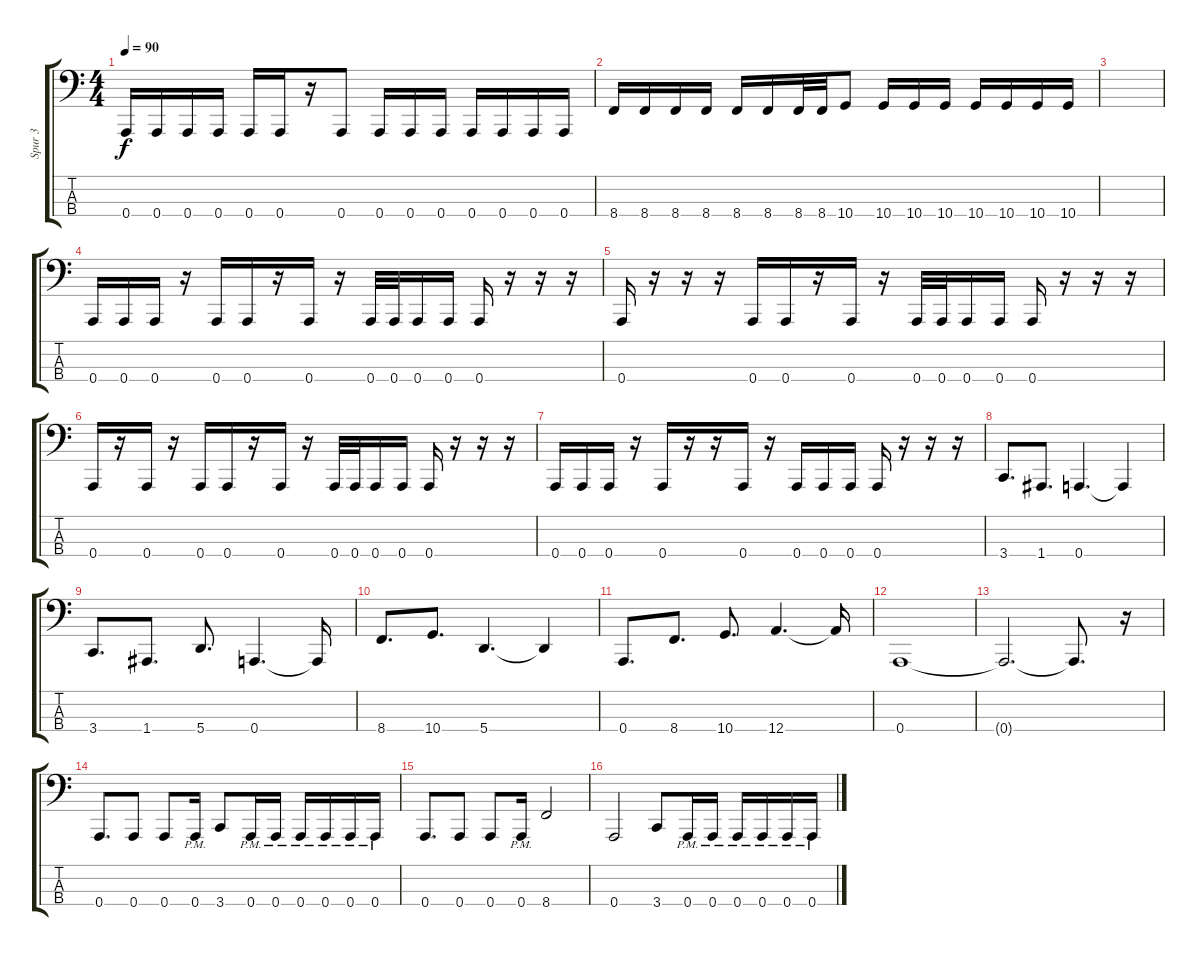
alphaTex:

\track ("Spur 3" "Spur 3") {instrument electricbassfinger}
\staff {score tabs}
\tuning (D2 A1 E1 A0) {hide}
\ts (4 4)
\tempo 90
\clef f4
\ks c
0.4.16{dy f} 0.4.16 0.4.16 0.4.16 0.4.16 0.4.16 r.16 0.4.8 0.4.16 0.4.16 0.4.16 0.4.16 0.4.16 0.4.16 0.4.16 |
8.4.16 8.4.16 8.4.16 8.4.16 8.4.16 8.4.16 8.4.32 8.4.32 10.4.8 10.4.16 10.4.16 10.4.16 10.4.16 10.4.16 10.4.16 10.4.16 |
|
0.4.16 0.4.16 0.4.16 r.16 0.4.16 0.4.16 r.16 0.4.16 r.16 0.4.32 0.4.32 0.4.16 0.4.16 0.4.16 r.16 r.16 r.16 |
0.4.16 r.16 r.16 r.16 0.4.16 0.4.16 r.16 0.4.16 r.16 0.4.32 0.4.32 0.4.16 0.4.16 0.4.16 r.16 r.16 r.16 |
0.4.16 r.16 0.4.16 r.16 0.4.16 0.4.16 r.16 0.4.16 r.16 0.4.32 0.4.32 0.4.16 0.4.16 0.4.16 r.16 r.16 r.16 |
0.4.16 0.4.16 0.4.16 r.16 0.4.16 r.16 r.16 0.4.16 r.16 0.4.16 0.4.16 0.4.16 0.4.16 r.16 r.16 r.16 |
3.4.8{d} 1.4.8{d} 0.4.4{d} 0.4{t}.4 |
3.4.8{d} 1.4.8{d} 5.4.8{d} 0.4.4{d} 0.4{t}.16 |
8.4.8{d} 10.4.8{d} 5.4.4{d} 5.4{t}.4 |
0.4.8{d} 8.4.8{d} 10.4.8{d} 12.4.4{d} 12.4{t}.16 |
0.4.1 |
0.4{t}.2{d} 0.4{t}.8{d} r.16 |
0.4.8{d} 0.4.8 0.4.8 0.4{pm}.16 3.4.8 0.4{pm}.16 0.4{pm}.16 0.4{pm}.16 0.4{pm}.16 0.4{pm}.16 0.4{pm}.16 |
0.4.8{d} 0.4.8 0.4.8 0.4{pm}.16 8.4.2 |
0.4.2 3.4.8 0.4{pm}.16 0.4{pm}.16 0.4{pm}.16 0.4{pm}.16 0.4{pm}.16 0.4{pm}.16
